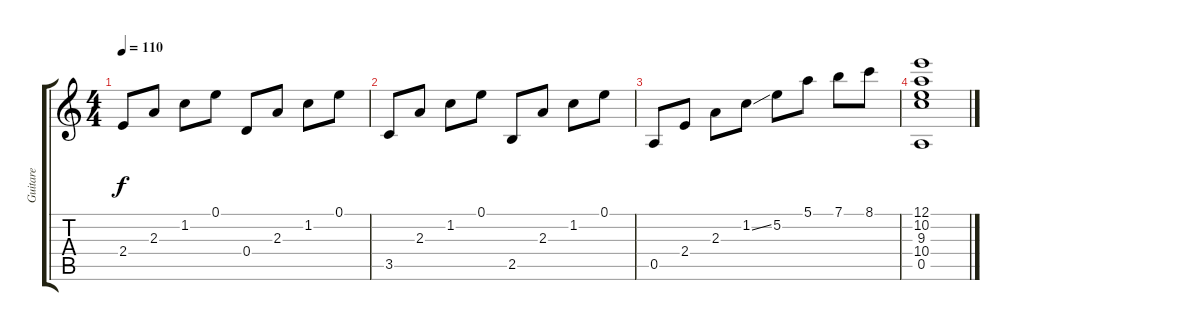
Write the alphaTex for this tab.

\track ("Guitare" "Guitare") {instrument acousticguitarnylon}
\staff {score tabs}
\tuning (E4 B3 G3 D3 A2 E2) {hide}
\ts (4 4)
\tempo 110
\clef g2
\ks c
2.4.8{dy f} 2.3.8 1.2.8 0.1.8 0.4.8 2.3.8 1.2.8 0.1.8 |
3.5.8 2.3.8 1.2.8 0.1.8 2.5.8 2.3.8 1.2.8 0.1.8 |
0.5.8 2.4.8 2.3.8 1.2{ss}.8 5.2.8 5.1.8 7.1.8 8.1.8 |
(12.1 10.2 9.3 10.4 0.5).1
